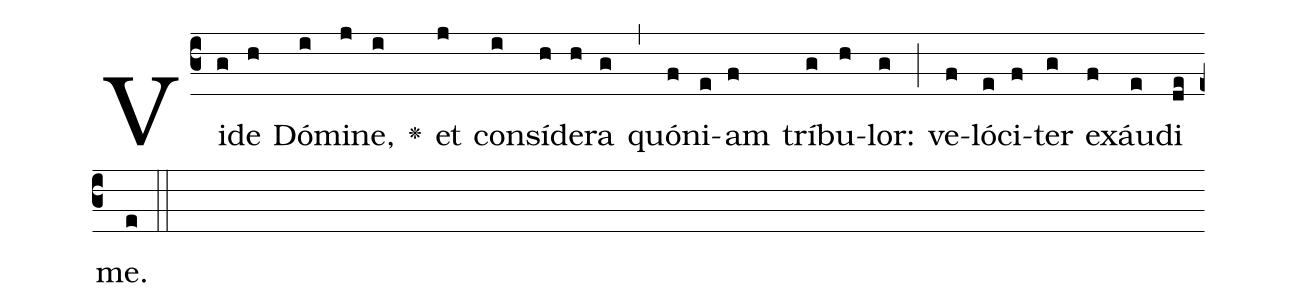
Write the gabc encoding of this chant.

%%
(c3)Vi(g)de(h) Dó(i)mi(j)ne,(i) <v>\greheightstar</v>() et(j) con(i)sí(h)de(h)ra(g) (,) quó(f)ni(e)am(f) trí(g)bu(h)lor:(g) (;) ve(f)ló(e)ci(f)ter(g) e(f)xáu(e)di(de) me.(e) (::)
